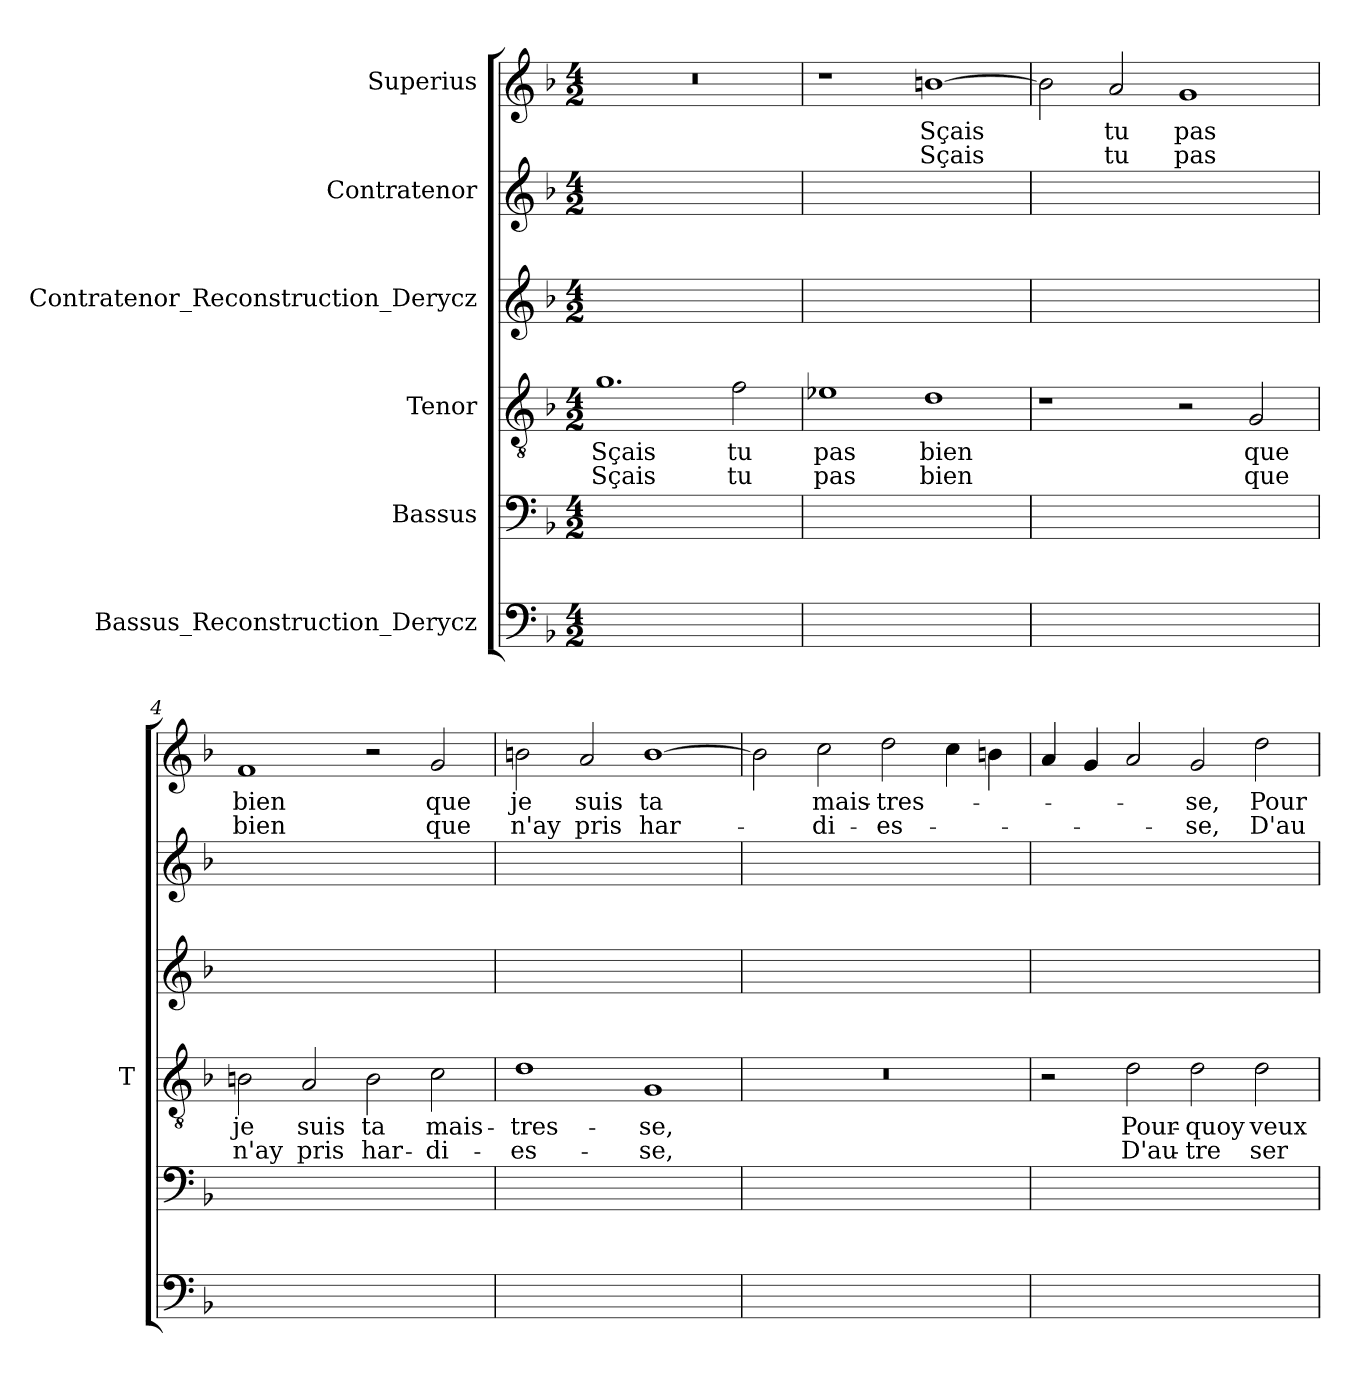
**kern	**kern	**kern	**text	**text	**kern	**kern	**kern	**text	**text
*part6	*part5	*part4	*part4	*part4	*part3	*part2	*part1	*part1	*part1
*staff6	*staff5	*staff4	*staff4	*staff4	*staff3	*staff2	*staff1	*staff1	*staff1
*I"Bassus_Reconstruction_Derycz	*I"Bassus	*I"Tenor	*	*	*I"Contratenor_Reconstruction_Derycz	*I"Contratenor	*I"Superius	*	*
*	*	*I'T	*	*	*	*	*	*	*
*clefF4	*clefF4	*clefGv2	*	*	*clefG2	*clefG2	*clefG2	*	*
*k[b-]	*k[b-]	*k[b-]	*	*	*k[b-]	*k[b-]	*k[b-]	*	*
*M4/2	*M4/2	*M4/2	*	*	*M4/2	*M4/2	*M4/2	*	*
=1	=1	=1	=1	=1	=1	=1	=1	=1	=1
0ryy	0ryy	1.g	-Sçais	-Sçais	0ryy	0ryy	0r	.	.
.	.	2f	-tu	-tu	.	.	.	.	.
=2	=2	=2	=2	=2	=2	=2	=2	=2	=2
0ryy	0ryy	1e-X	-pas	-pas	0ryy	0ryy	1r	.	.
.	.	1d	-bien	-bien	.	.	[1b	-Sçais	-Sçais
=3	=3	=3	=3	=3	=3	=3	=3	=3	=3
0ryy	0ryy	1r	.	.	0ryy	0ryy	2b]	.	.
.	.	.	.	.	.	.	2a	-tu	-tu
.	.	2r	.	.	.	.	1g	-pas	-pas
.	.	2G	-que	-que	.	.	.	.	.
=4	=4	=4	=4	=4	=4	=4	=4	=4	=4
0ryy	0ryy	2B	-je	-n'ay	0ryy	0ryy	1f	-bien	-bien
.	.	2A	-suis	-pris	.	.	.	.	.
.	.	2B	-ta	har-	.	.	2r	.	.
.	.	2c	mais-	di-	.	.	2g	-que	-que
=5	=5	=5	=5	=5	=5	=5	=5	=5	=5
0ryy	0ryy	1d	tres-	es-	0ryy	0ryy	2b	-je	-n'ay
.	.	.	.	.	.	.	2a	-suis	-pris
.	.	1G	-se,	-se,	.	.	[1b	-ta	har-
=6	=6	=6	=6	=6	=6	=6	=6	=6	=6
0ryy	0ryy	0r	.	.	0ryy	0ryy	2b]	.	.
.	.	.	.	.	.	.	2cc	mais-	di-
.	.	.	.	.	.	.	2dd	tres-	es-
.	.	.	.	.	.	.	4cc	.	.
.	.	.	.	.	.	.	4b	.	.
=7	=7	=7	=7	=7	=7	=7	=7	=7	=7
0ryy	0ryy	2r	.	.	0ryy	0ryy	4a	.	.
.	.	.	.	.	.	.	4g	.	.
.	.	2d	Pour-	D'au-	.	.	2a	.	.
.	.	2d	-quoy	-tre	.	.	2g	-se,	-se,
.	.	2d	-veux	ser-	.	.	2dd	Pour-	D'au-
=	=	=	=	=	=	=	=	=	=
*-	*-	*-	*-	*-	*-	*-	*-	*-	*-
